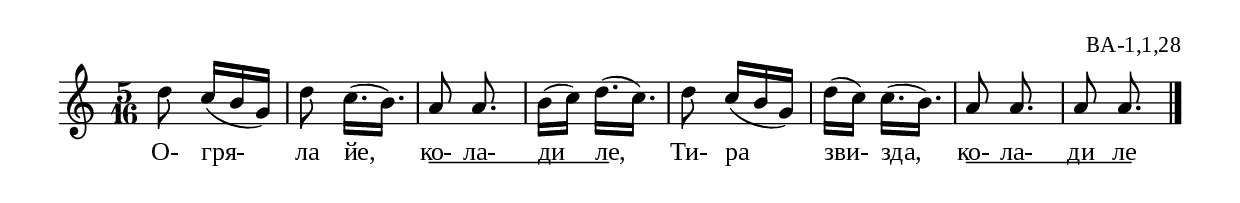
%{
ba_001_1_28
%}

\include "td-preamble.ly"

\score {
\relative c'' {
%\tempo 8 = 152
\time 5/16
d8 c16[( b g]) | d'8 c16.[( b]) | a8 a8.\noBeam | b16[( c]) d16.[( c]) | 
d8 c16[( b g]) | d'16[( c]) c16.[( b]) | a8 a8.\noBeam | a8 a8.\noBeam 
 \bar "|." 
}
\addlyrics { О- гря- ла йе, 
ко- \startTextSpan ла- ди ле, \stopTextSpan Ти- ра зви- зда, 
ко- \startTextSpan ла- ди ле \stopTextSpan }
%
\layout {
  indent = #0
  line-width = 190\mm
  ragged-right=##f
\context {
      \Lyrics
      \consists "Text_spanner_engraver"
      \override TextSpanner #'direction = #DOWN
      \override TextSpanner #'style = #'line    
      \override TextSpanner #'outside-staff-priority = ##f
      \override TextSpanner #'padding = #0.2 % sets the distance of the line from the lyrics
      \override TextSpanner #'bound-details =
      #`((left . ((Y . 0)
                  (padding . 0)
                  (attach-dir . ,LEFT)))
         (left-broken . ((end-on-note . #t)))
         (right . ((Y . 0)
                   (padding . 0)
                   (attach-dir . ,RIGHT))))
    }

}
%
\midi { 
	\context {
		\Score tempoWholesPerMinute = #(ly:make-moment 152 8)
		}
	}
}
%
\header{
  opus = "ВА-1,1,28"
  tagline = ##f
}


